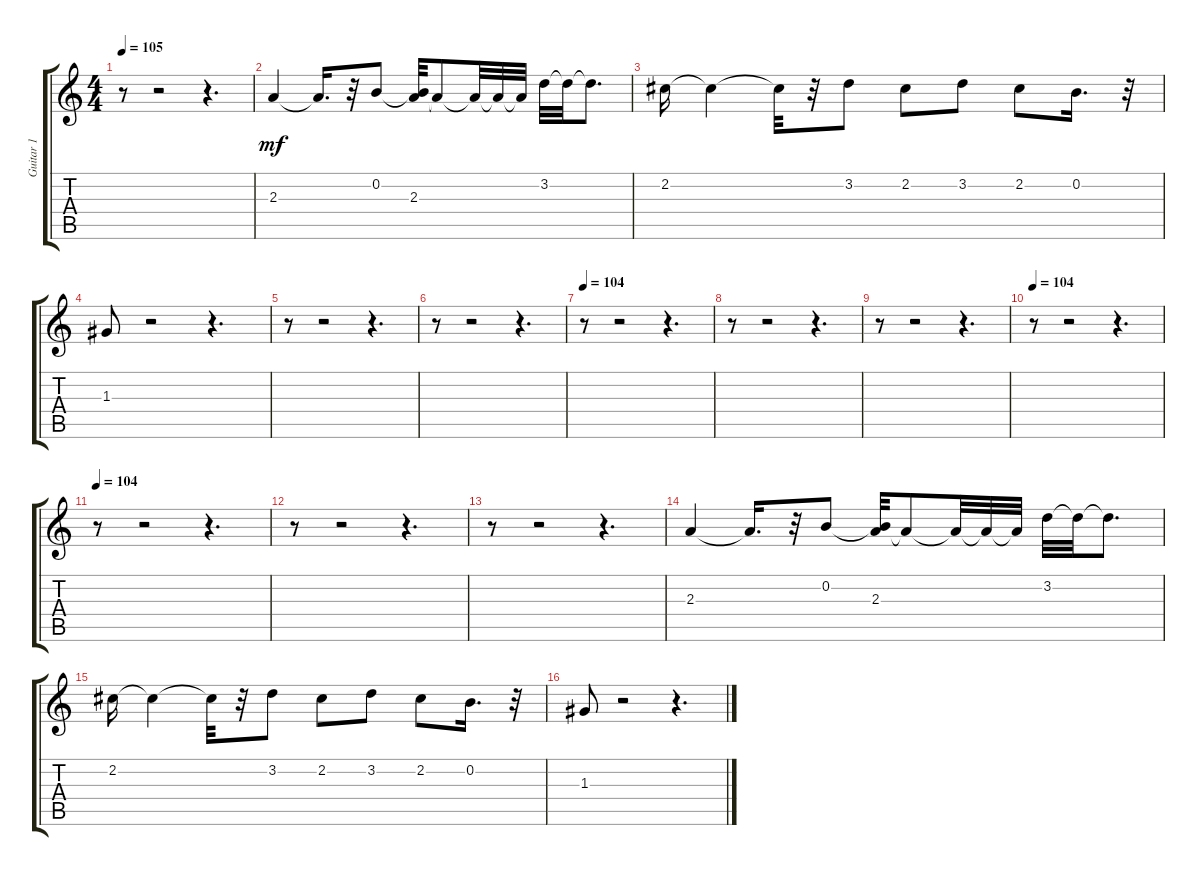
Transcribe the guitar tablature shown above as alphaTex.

\track ("Guitar 1" "Guitar 1") {instrument acousticguitarsteel}
\staff {score tabs}
\tuning (E4 B3 G3 D3 A2 E2) {hide}
\ts (4 4)
\tempo 105
\clef g2
\ks c
r.8{dy mf} r.2 r.4{d} |
2.3.4 2.3{t}.16{d} r.32 0.2.8 (0.2{t} 2.3).32 2.3{t}.8 2.3{t}.32 2.3{t}.32 2.3{t}.32 3.2.32 3.2{t}.32 3.2{t}.8{d} |
2.2.16 2.2{t}.4 2.2{t}.32 r.32 3.2.8 2.2.8 3.2.8 2.2.8 0.2.16{d} r.32 |
1.3.8 r.2 r.4{d} |
r.8 r.2 r.4{d} |
r.8 r.2 r.4{d} |
\tempo 104
r.8 r.2 r.4{d} |
r.8 r.2 r.4{d} |
r.8 r.2 r.4{d} |
\tempo 104
r.8 r.2 r.4{d} |
\tempo 104
r.8 r.2 r.4{d} |
r.8 r.2 r.4{d} |
r.8 r.2 r.4{d} |
2.3.4 2.3{t}.16{d} r.32 0.2.8 (0.2{t} 2.3).32 2.3{t}.8 2.3{t}.32 2.3{t}.32 2.3{t}.32 3.2.32 3.2{t}.32 3.2{t}.8{d} |
2.2.16 2.2{t}.4 2.2{t}.32 r.32 3.2.8 2.2.8 3.2.8 2.2.8 0.2.16{d} r.32 |
1.3.8 r.2 r.4{d}
